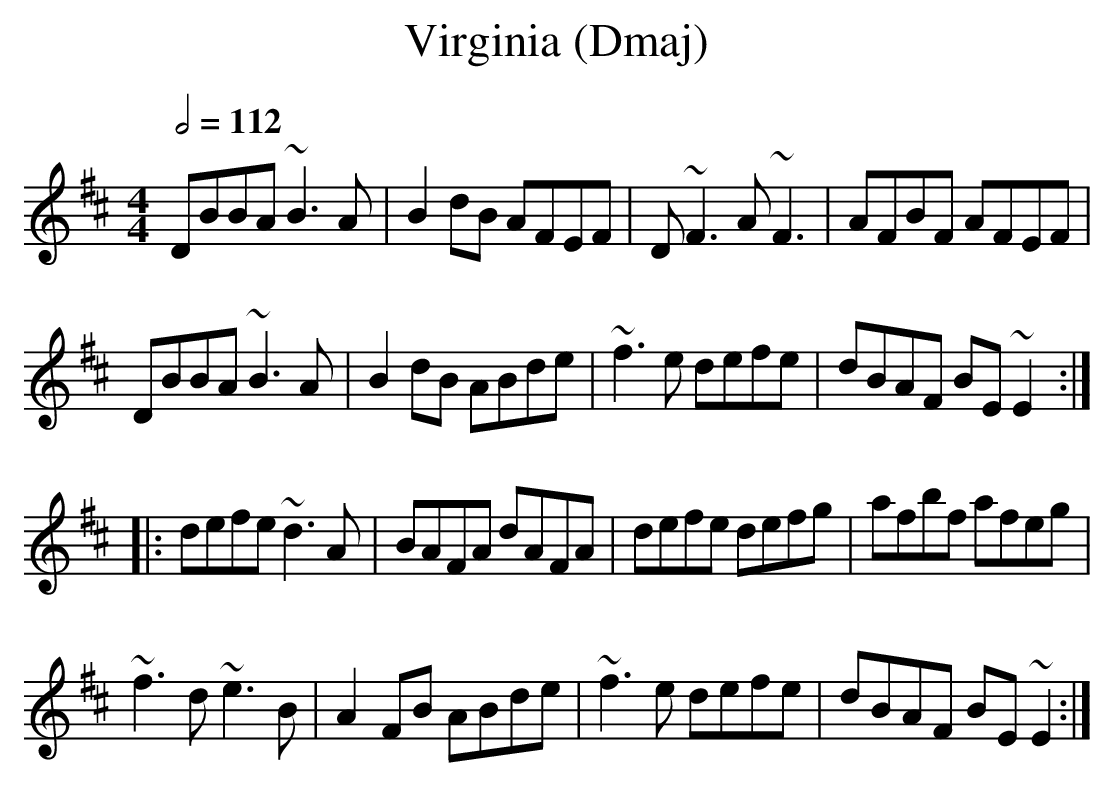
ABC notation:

X:1
T:Virginia (Dmaj)
Q:1/2=112
M:4/4
L:1/8
K:Dmaj
DBBA ~B3A|B2dB AFEF|D~F3 A~F3|AFBF AFEF|
DBBA ~B3A|B2dB ABde|~f3e defe|dBAF BE~E2:|
|:defe ~d3A|BAFA dAFA|defe defg | afbf afeg |
~f3d ~e3B|A2FB ABde | ~f3e defe | dBAF BE~E2 :|
